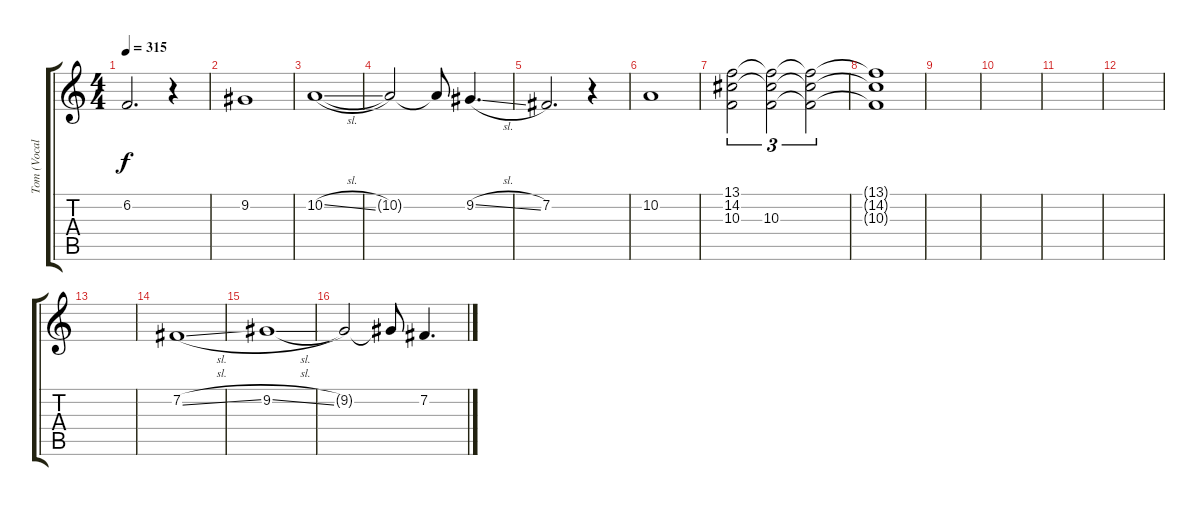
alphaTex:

\track ("Tom (Vocals)" "Tom (Vocal") {instrument violin}
\staff {score tabs}
\tuning (E4 B3 G3 D3 A2 E2) {hide}
\ts (4 4)
\tempo 315
\clef g2
\ks c
6.2.2{d dy f} r.4 |
9.2.1 |
10.2{sl}.1 |
10.2{t}.2 10.2{t}.8 9.2{sl}.4{d} |
7.2.2{d} r.4 |
10.2.1 |
(13.1 14.2 10.3).2{tu (3 2)} (13.1{t} 14.2{t} 10.3).2{tu (3 2)} (13.1{t} 14.2{t} 10.3{t}).2{tu (3 2)} |
(13.1{t} 14.2{t} 10.3{t}).1{volume 10} |
|
|
|
|
|
7.2{sl}.1 |
9.2{sl}.1 |
9.2{t}.2 9.2{t}.8 7.2{sl}.4{d}
